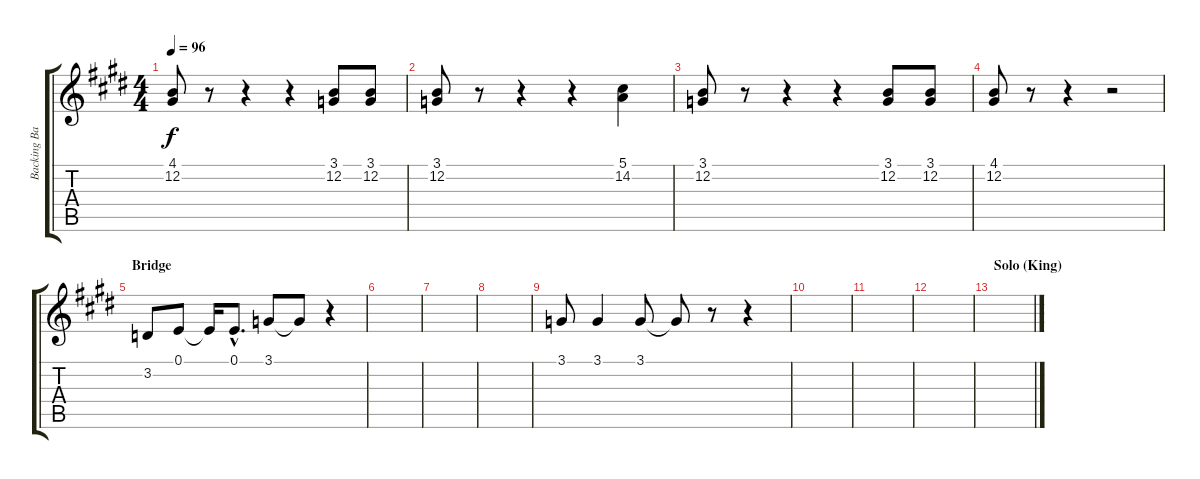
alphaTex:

\track ("Backing Babes" "Backing Ba") {instrument trumpet}
\staff {score tabs}
\tuning (E4 B3 G3 D3 A2 E2) {hide}
\ts (4 4)
\tempo 96
\clef g2
\ks e
(4.1 12.2).8{dy f} r.8 r.4 r.4 (3.1 12.2).8 (3.1 12.2).8 |
(3.1 12.2).8 r.8 r.4 r.4 (5.1 14.2).4 |
(3.1 12.2).8 r.8 r.4 r.4 (3.1 12.2).8 (3.1 12.2).8 |
(4.1 12.2).8 r.8 r.4 r.2 |
\section ("" "Bridge")
3.2.8 0.1.8 0.1{t}.16 0.1{hac}.8{d} 3.1.8 3.1{t}.8 r.4 |
|
|
|
3.1.8 3.1.4 3.1.8 3.1{t}.8 r.8 r.4 |
|
|
|
\section ("" "Solo (King)")
